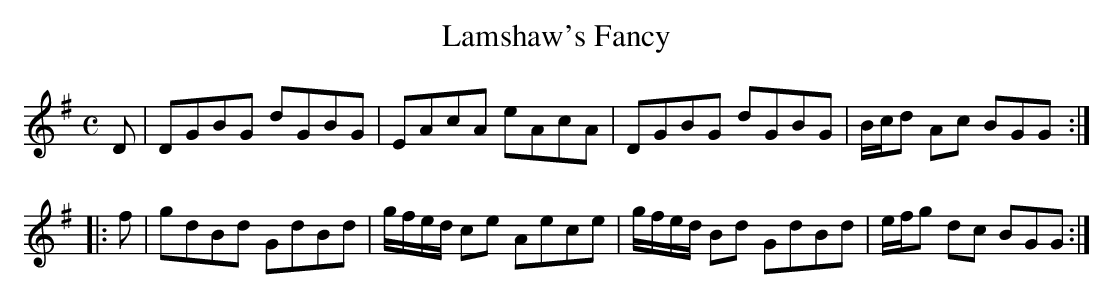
X:1
T:Lamshaw's Fancy
M:C
L:1/8
K:G
D |\
DGBG dGBG | EAcA eAcA |\
DGBG dGBG | B/c/d Ac BGG :|
|: f |\
gdBd GdBd | g/f/e/d/ ce Aece |\
g/f/e/d/ Bd GdBd | e/f/g dc BGG :|
